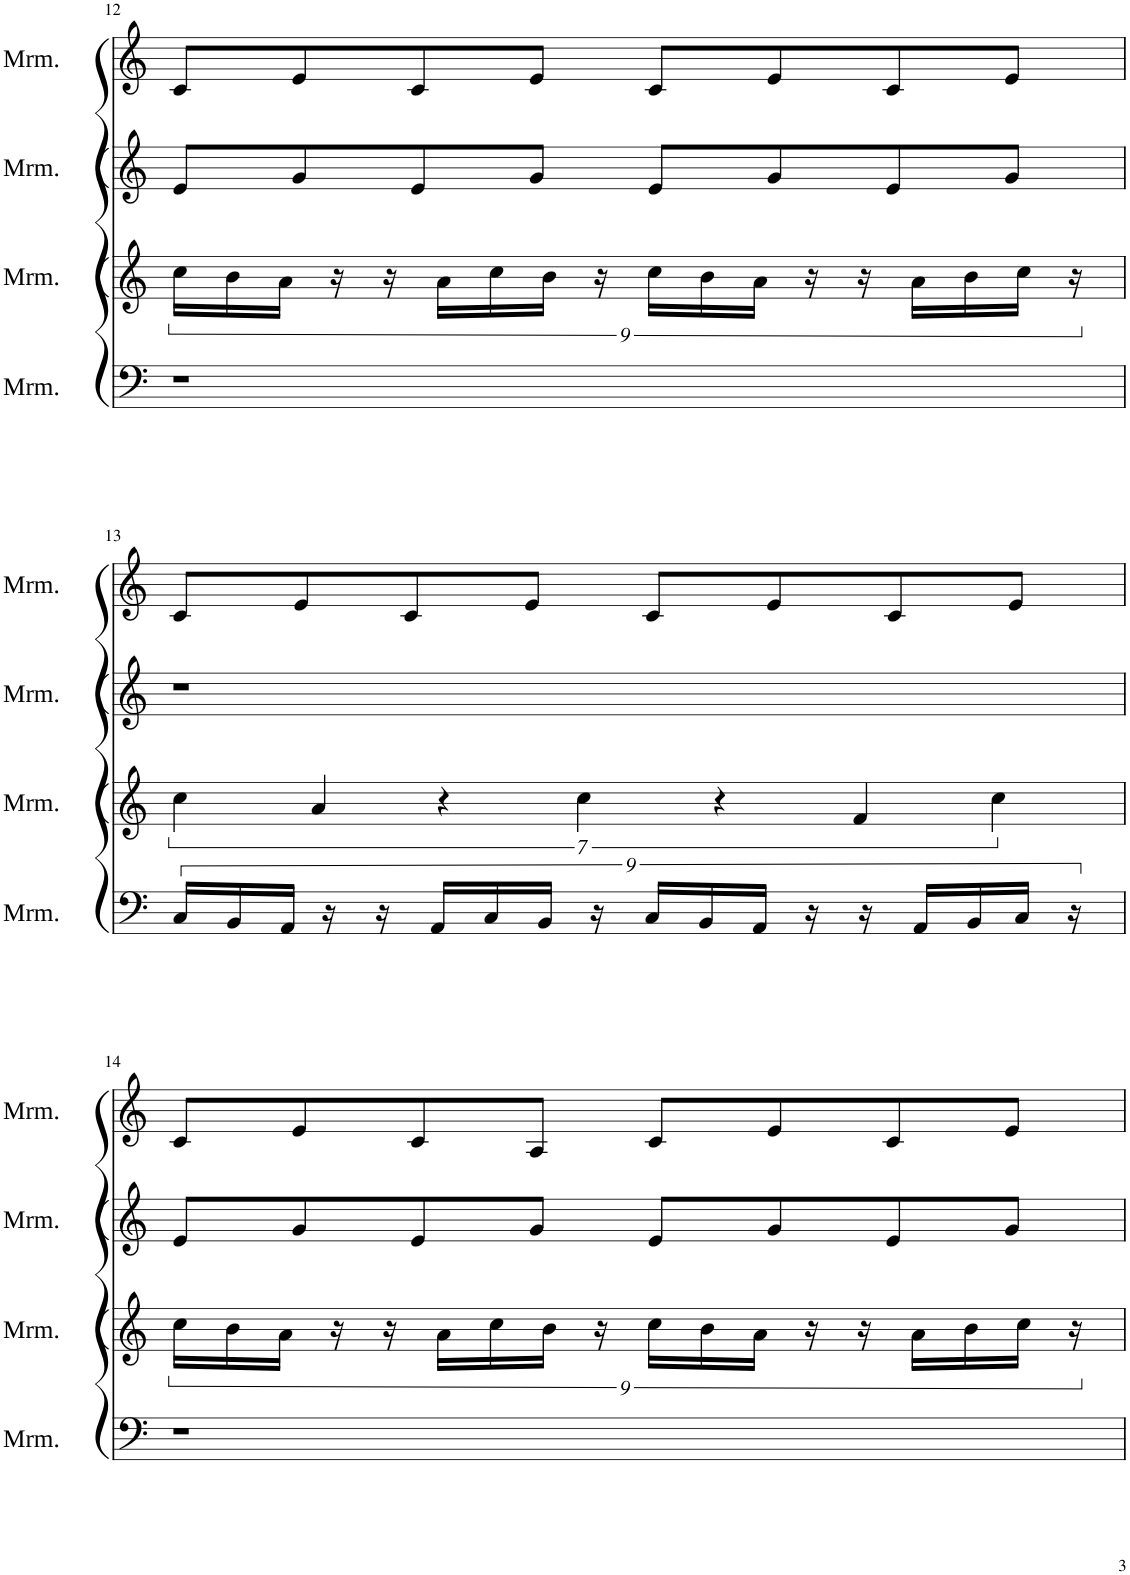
**kern	**kern	**kern	**kern
*part4	*part3	*part2	*part1
*staff4	*staff3	*staff2	*staff1
*I"Marimba	*I"Marimba	*I"Marimba	*I"Marimba
*I'Mrm.	*I'Mrm.	*I'Mrm.	*I'Mrm.
!!LO:PB:g=z
*clefF4	*clefG2	*clefG2	*clefG2
*k[]	*k[]	*k[]	*k[]
*M4/4	*M4/4	*M4/4	*M4/4
=12	=12	=12	=12
1r	18cc\LL	8e/L	8c/L
.	18b\	.	.
.	18a\JJ	.	.
.	.	8g/	8e/
.	18r	.	.
.	18r	.	.
.	.	8e/	8c/
.	18a\LL	.	.
.	18cc\	.	.
.	.	8g/J	8e/J
.	18b\JJ	.	.
.	18r	.	.
.	18cc\LL	8e/L	8c/L
.	18b\	.	.
.	18a\JJ	.	.
.	.	8g/	8e/
.	18r	.	.
.	18r	.	.
.	.	8e/	8c/
.	18a\LL	.	.
.	18b\	.	.
.	.	8g/J	8e/J
.	18cc\JJ	.	.
.	18r	.	.
!!LO:LB:g=z
=13	=13	=13	=13
18C/LL	7cc\	1r	8c/L
18BB/	.	.	.
18AA/JJ	.	.	.
.	.	.	8e/
.	7a/	.	.
18r	.	.	.
18r	.	.	.
.	.	.	8c/
18AA/LL	.	.	.
.	7r	.	.
18C/	.	.	.
.	.	.	8e/J
18BB/JJ	.	.	.
.	7cc\	.	.
18r	.	.	.
18C/LL	.	.	8c/L
18BB/	.	.	.
.	7r	.	.
18AA/JJ	.	.	.
.	.	.	8e/
18r	.	.	.
.	7f/	.	.
18r	.	.	.
.	.	.	8c/
18AA/LL	.	.	.
18BB/	.	.	.
.	7cc\	.	.
.	.	.	8e/J
18C/JJ	.	.	.
18r	.	.	.
!!LO:LB:g=z
=14	=14	=14	=14
1r	18cc\LL	8e/L	8c/L
.	18b\	.	.
.	18a\JJ	.	.
.	.	8g/	8e/
.	18r	.	.
.	18r	.	.
.	.	8e/	8c/
.	18a\LL	.	.
.	18cc\	.	.
.	.	8g/J	8A/J
.	18b\JJ	.	.
.	18r	.	.
.	18cc\LL	8e/L	8c/L
.	18b\	.	.
.	18a\JJ	.	.
.	.	8g/	8e/
.	18r	.	.
.	18r	.	.
.	.	8e/	8c/
.	18a\LL	.	.
.	18b\	.	.
.	.	8g/J	8e/J
.	18cc\JJ	.	.
.	18r	.	.
=	=	=	=
*-	*-	*-	*-
